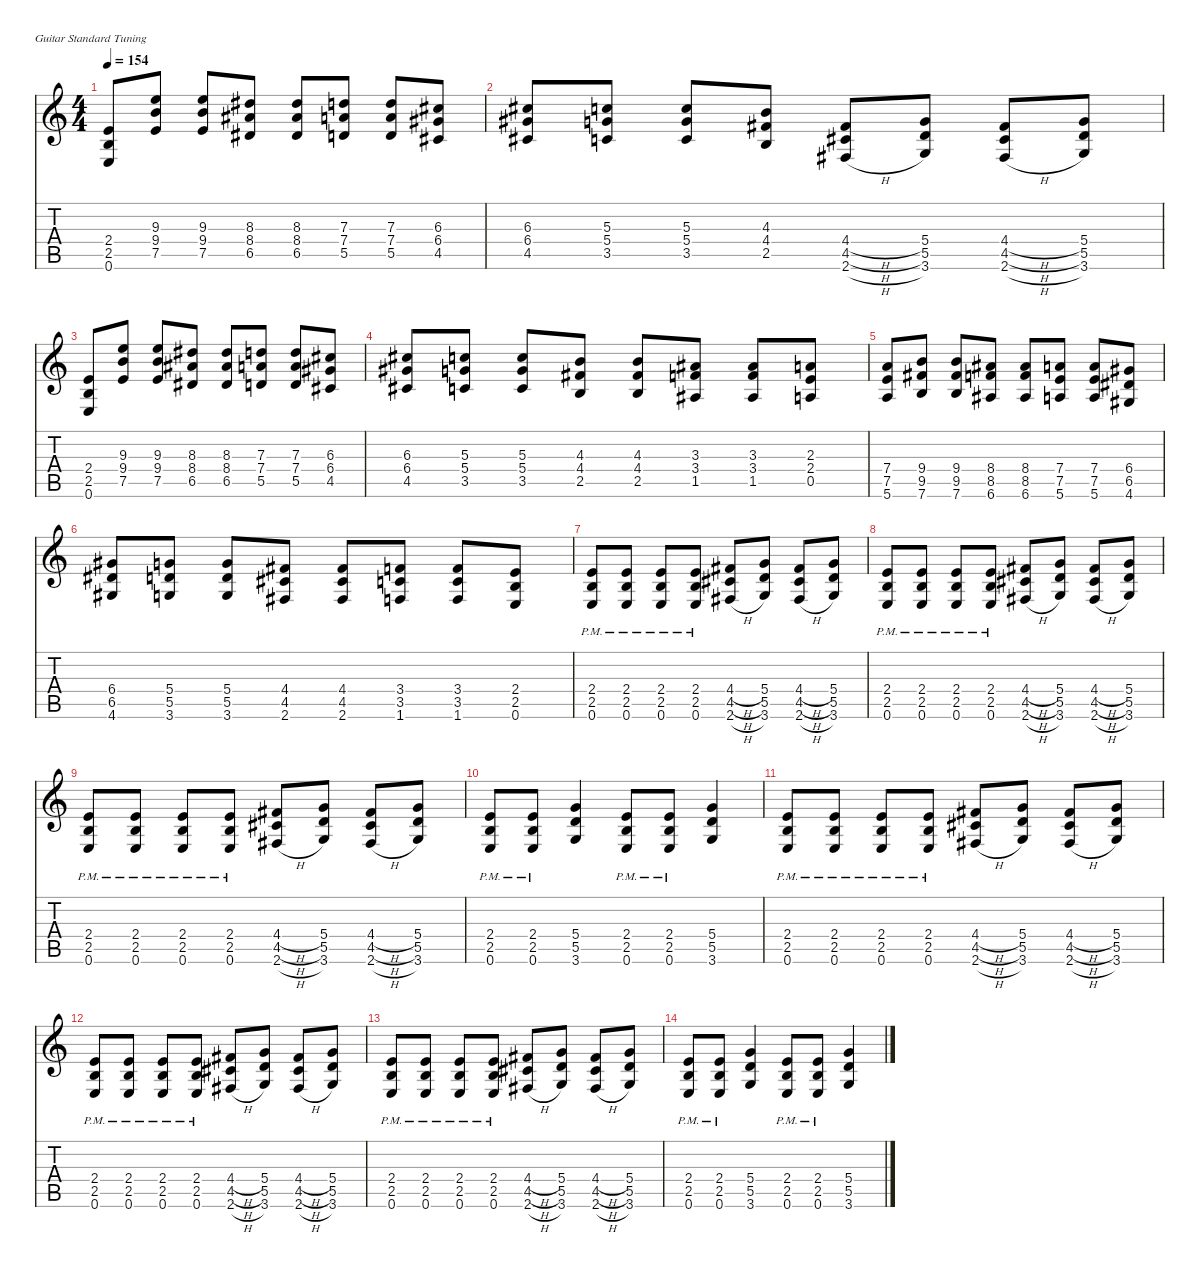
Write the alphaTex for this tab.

\defaultSystemsLayout 4
\hideDynamics
\bracketExtendMode nobrackets
\singleTrackTrackNamePolicy hidden
\multiTrackTrackNamePolicy hidden
\firstSystemTrackNameMode fullname
\firstSystemTrackNameOrientation horizontal
\otherSystemsTrackNameOrientation horizontal
\track ("Guitar 1" "dist.guit.") {instrument distortionguitar}
\staff {score tabs}
\tuning (E4 B3 G3 D3 A2 E2)
\ts (4 4)
\tempo 154
\clef g2
\ks c
(2.4 2.5 0.6).8{dy f beam Up} (9.3 9.4 7.5).8{beam Up} (9.3 9.4 7.5).8{beam Up} (8.3{acc #} 8.4{acc #} 6.5{acc #}).8{beam Up} (8.3{acc #} 8.4{acc #} 6.5{acc #}).8{beam Up} (7.3 7.4 5.5).8{beam Up} (7.3 7.4 5.5).8{beam Up} (6.3{acc #} 6.4{acc #} 4.5{acc #}).8{beam Up} |
(6.3{acc #} 6.4{acc #} 4.5{acc #}).8{beam Up} (5.3 5.4 3.5).8{beam Up} (5.3 5.4 3.5).8{beam Up} (4.3 4.4{acc #} 2.5).8{beam Up} (4.4{h acc #} 4.5{h acc #} 2.6{h acc #}).8{beam Up} (5.4 5.5 3.6).8{beam Up} (4.4{h acc #} 4.5{h acc #} 2.6{h acc #}).8{beam Up} (5.4 5.5 3.6).8{beam Up} |
(2.4 2.5 0.6).8{beam Up} (9.3 9.4 7.5).8{beam Up} (9.3 9.4 7.5).8{beam Up} (8.3{acc #} 8.4{acc #} 6.5{acc #}).8{beam Up} (8.3{acc #} 8.4{acc #} 6.5{acc #}).8{beam Up} (7.3 7.4 5.5).8{beam Up} (7.3 7.4 5.5).8{beam Up} (6.3{acc #} 6.4{acc #} 4.5{acc #}).8{beam Up} |
(6.3{acc #} 6.4{acc #} 4.5{acc #}).8{beam Up} (5.3 5.4 3.5).8{beam Up} (5.3 5.4 3.5).8{beam Up} (4.3 4.4{acc #} 2.5).8{beam Up} (4.3 4.4{acc #} 2.5).8{beam Up} (3.3{acc #} 3.4 1.5{acc #}).8{beam Up} (3.3{acc #} 3.4 1.5{acc #}).8{beam Up} (2.3 2.4 0.5).8{beam Up} |
(7.4 7.5 5.6).8{beam Up} (9.4 9.5{acc #} 7.6).8{beam Up} (9.4 9.5{acc #} 7.6).8{beam Up} (8.4{acc #} 8.5 6.6{acc #}).8{beam Up} (8.4{acc #} 8.5 6.6{acc #}).8{beam Up} (7.4 7.5 5.6).8{beam Up} (7.4 7.5 5.6).8{beam Up} (6.4{acc #} 6.5{acc #} 4.6{acc #}).8{beam Up} |
(6.4{acc #} 6.5{acc #} 4.6{acc #}).8{beam Up} (5.4 5.5 3.6).8{beam Up} (5.4 5.5 3.6).8{beam Up} (4.4{acc #} 4.5{acc #} 2.6{acc #}).8{beam Up} (4.4{acc #} 4.5{acc #} 2.6{acc #}).8{beam Up} (3.4 3.5 1.6).8{beam Up} (3.4 3.5 1.6).8{beam Up} (2.4 2.5 0.6).8{beam Up} |
(2.4{pm} 2.5{pm} 0.6{pm}).8{beam Up} (2.4{pm} 2.5{pm} 0.6{pm}).8{beam Up} (2.4{pm} 2.5{pm} 0.6{pm}).8{beam Up} (2.4{pm} 2.5{pm} 0.6{pm}).8{beam Up} (4.4{h acc #} 4.5{h acc #} 2.6{h acc #}).8{beam Up} (5.4 5.5 3.6).8{beam Up} (4.4{h acc #} 4.5{h acc #} 2.6{h acc #}).8{beam Up} (5.4 5.5 3.6).8{beam Up} |
(2.4{pm} 2.5{pm} 0.6{pm}).8{beam Up} (2.4{pm} 2.5{pm} 0.6{pm}).8{beam Up} (2.4{pm} 2.5{pm} 0.6{pm}).8{beam Up} (2.4{pm} 2.5{pm} 0.6{pm}).8{beam Up} (4.4{h acc #} 4.5{h acc #} 2.6{h acc #}).8{beam Up} (5.4 5.5 3.6).8{beam Up} (4.4{h acc #} 4.5{h acc #} 2.6{h acc #}).8{beam Up} (5.4 5.5 3.6).8{beam Up} |
(2.4{pm} 2.5{pm} 0.6{pm}).8{beam Up} (2.4{pm} 2.5{pm} 0.6{pm}).8{beam Up} (2.4{pm} 2.5{pm} 0.6{pm}).8{beam Up} (2.4{pm} 2.5{pm} 0.6{pm}).8{beam Up} (4.4{h acc #} 4.5{h acc #} 2.6{h acc #}).8{beam Up} (5.4 5.5 3.6).8{beam Up} (4.4{h acc #} 4.5{h acc #} 2.6{h acc #}).8{beam Up} (5.4 5.5 3.6).8{beam Up} |
(2.4{pm} 2.5{pm} 0.6{pm}).8{beam Up} (2.4{pm} 2.5{pm} 0.6{pm}).8{beam Up} (5.4 5.5 3.6).4{beam Up} (2.4{pm} 2.5{pm} 0.6{pm}).8{beam Up} (2.4{pm} 2.5{pm} 0.6{pm}).8{beam Up} (5.4 5.5 3.6).4{beam Up} |
(2.4{pm} 2.5{pm} 0.6{pm}).8{beam Up} (2.4{pm} 2.5{pm} 0.6{pm}).8{beam Up} (2.4{pm} 2.5{pm} 0.6{pm}).8{beam Up} (2.4{pm} 2.5{pm} 0.6{pm}).8{beam Up} (4.4{h acc #} 4.5{h acc #} 2.6{h acc #}).8{beam Up} (5.4 5.5 3.6).8{beam Up} (4.4{h acc #} 4.5{h acc #} 2.6{h acc #}).8{beam Up} (5.4 5.5 3.6).8{beam Up} |
(2.4{pm} 2.5{pm} 0.6{pm}).8{beam Up} (2.4{pm} 2.5{pm} 0.6{pm}).8{beam Up} (2.4{pm} 2.5{pm} 0.6{pm}).8{beam Up} (2.4{pm} 2.5{pm} 0.6{pm}).8{beam Up} (4.4{h acc #} 4.5{h acc #} 2.6{h acc #}).8{beam Up} (5.4 5.5 3.6).8{beam Up} (4.4{h acc #} 4.5{h acc #} 2.6{h acc #}).8{beam Up} (5.4 5.5 3.6).8{beam Up} |
(2.4{pm} 2.5{pm} 0.6{pm}).8{beam Up} (2.4{pm} 2.5{pm} 0.6{pm}).8{beam Up} (2.4{pm} 2.5{pm} 0.6{pm}).8{beam Up} (2.4{pm} 2.5{pm} 0.6{pm}).8{beam Up} (4.4{h acc #} 4.5{h acc #} 2.6{h acc #}).8{beam Up} (5.4 5.5 3.6).8{beam Up} (4.4{h acc #} 4.5{h acc #} 2.6{h acc #}).8{beam Up} (5.4 5.5 3.6).8{beam Up} |
(2.4{pm} 2.5{pm} 0.6{pm}).8{beam Up} (2.4{pm} 2.5{pm} 0.6{pm}).8{beam Up} (5.4 5.5 3.6).4{beam Up} (2.4{pm} 2.5{pm} 0.6{pm}).8{beam Up} (2.4{pm} 2.5{pm} 0.6{pm}).8{beam Up} (5.4 5.5 3.6).4{beam Up}
